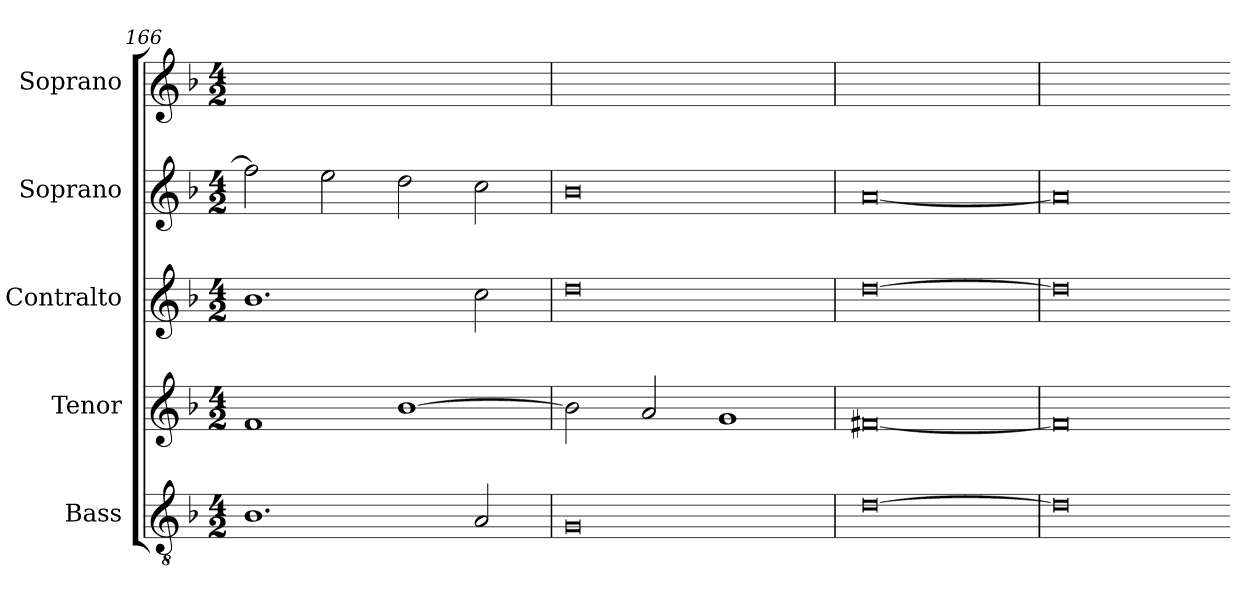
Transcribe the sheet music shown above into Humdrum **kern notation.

**kern	**kern	**kern	**kern	**kern
*part5	*part4	*part3	*part2	*part1
*staff5	*staff4	*staff3	*staff2	*staff1
*I"Bass	*I"Tenor	*I"Contralto	*I"Soprano	*I"Soprano
*I'B	*I'T	*I'A	*I'S	*I'S
*clefGv2	*clefG2	*clefG2	*clefG2	*clefG2
*k[b-]	*k[b-]	*k[b-]	*k[b-]	*k[b-]
*G:dor	*G:dor	*G:dor	*G:dor	*G:dor
*M4/2	*M4/2	*M4/2	*M4/2	*M4/2
=166	=166	=166	=166	=166
1.B-	1f	1.b-	2ff]	0ryy
.	.	.	2ee	.
.	[1b-	.	2dd	.
2A	.	2cc	2cc	.
=167	=167	=167	=167	=167
0G	2b-]	0dd	0b-	0ryy
.	2a	.	.	.
.	1g	.	.	.
=168	=168	=168	=168	=168
[0d	[0f#X	[0dd	[0a	0ryy
=169	=169	=169	=169	=169
0d]	0f#]	0dd]	0a]	0ryy
=-	=-	=-	=-	=-
*-	*-	*-	*-	*-
